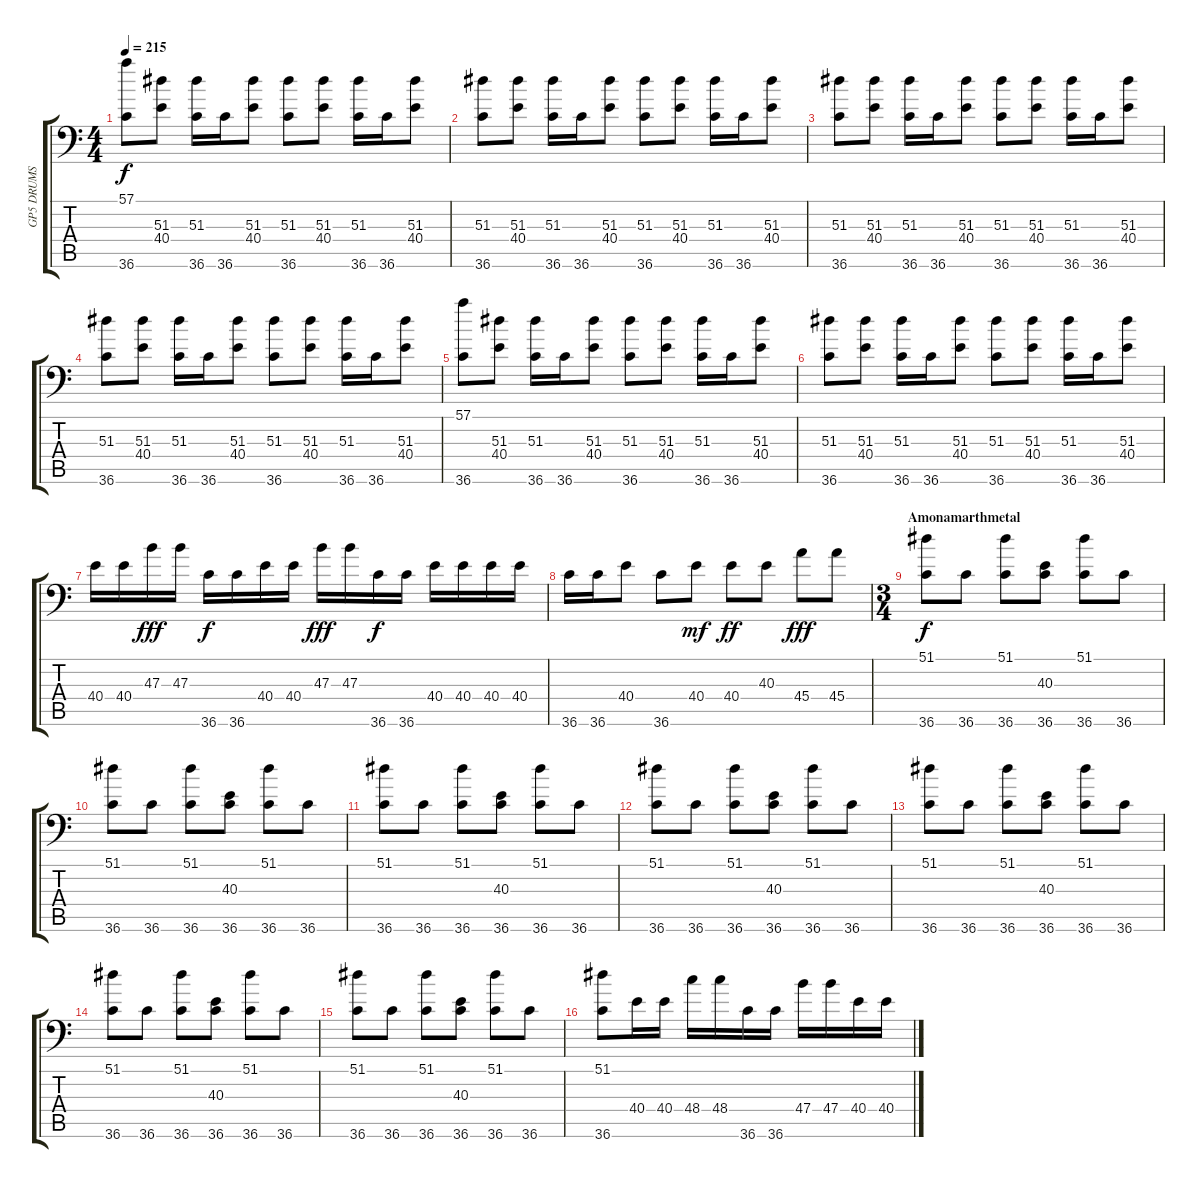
\track ("GP5 DRUMS" "GP5 DRUMS") {instrument acousticgrandpiano}
\staff {score tabs}
\tuning (C-1 C-1 C-1 C-1 C-1 C-1) {hide}
\ts (4 4)
\tempo 215
\clef f4
\ks c
(57.1 36.6).8{dy f} (51.3 40.4).8 (51.3 36.6).16 36.6.16 (51.3 40.4).8 (51.3 36.6).8 (51.3 40.4).8 (51.3 36.6).16 36.6.16 (51.3 40.4).8 |
(51.3 36.6).8 (51.3 40.4).8 (51.3 36.6).16 36.6.16 (51.3 40.4).8 (51.3 36.6).8 (51.3 40.4).8 (51.3 36.6).16 36.6.16 (51.3 40.4).8 |
(51.3 36.6).8 (51.3 40.4).8 (51.3 36.6).16 36.6.16 (51.3 40.4).8 (51.3 36.6).8 (51.3 40.4).8 (51.3 36.6).16 36.6.16 (51.3 40.4).8 |
(51.3 36.6).8 (51.3 40.4).8 (51.3 36.6).16 36.6.16 (51.3 40.4).8 (51.3 36.6).8 (51.3 40.4).8 (51.3 36.6).16 36.6.16 (51.3 40.4).8 |
(57.1 36.6).8 (51.3 40.4).8 (51.3 36.6).16 36.6.16 (51.3 40.4).8 (51.3 36.6).8 (51.3 40.4).8 (51.3 36.6).16 36.6.16 (51.3 40.4).8 |
(51.3 36.6).8 (51.3 40.4).8 (51.3 36.6).16 36.6.16 (51.3 40.4).8 (51.3 36.6).8 (51.3 40.4).8 (51.3 36.6).16 36.6.16 (51.3 40.4).8 |
40.4.16 40.4.16 47.3.16{dy fff} 47.3.16 36.6.16{dy f} 36.6.16 40.4.16 40.4.16 47.3.16{dy fff} 47.3.16 36.6.16{dy f} 36.6.16 40.4.16 40.4.16 40.4.16 40.4.16 |
36.6.16 36.6.16 40.4.8 36.6.8 40.4.8{dy mf} 40.4.8{dy ff} 40.3.8 45.4.8{dy fff} 45.4.8 |
\ts (3 4)
\section ("" "Amonamarthmetal")
(51.1 36.6).8{dy f} 36.6.8 (51.1 36.6).8 (40.3 36.6).8 (51.1 36.6).8 36.6.8 |
(51.1 36.6).8 36.6.8 (51.1 36.6).8 (40.3 36.6).8 (51.1 36.6).8 36.6.8 |
(51.1 36.6).8 36.6.8 (51.1 36.6).8 (40.3 36.6).8 (51.1 36.6).8 36.6.8 |
(51.1 36.6).8 36.6.8 (51.1 36.6).8 (40.3 36.6).8 (51.1 36.6).8 36.6.8 |
(51.1 36.6).8 36.6.8 (51.1 36.6).8 (40.3 36.6).8 (51.1 36.6).8 36.6.8 |
(51.1 36.6).8 36.6.8 (51.1 36.6).8 (40.3 36.6).8 (51.1 36.6).8 36.6.8 |
(51.1 36.6).8 36.6.8 (51.1 36.6).8 (40.3 36.6).8 (51.1 36.6).8 36.6.8 |
(51.1 36.6).8 40.4.16 40.4.16 48.4.16 48.4.16 36.6.16 36.6.16 47.4.16 47.4.16 40.4.16 40.4.16
